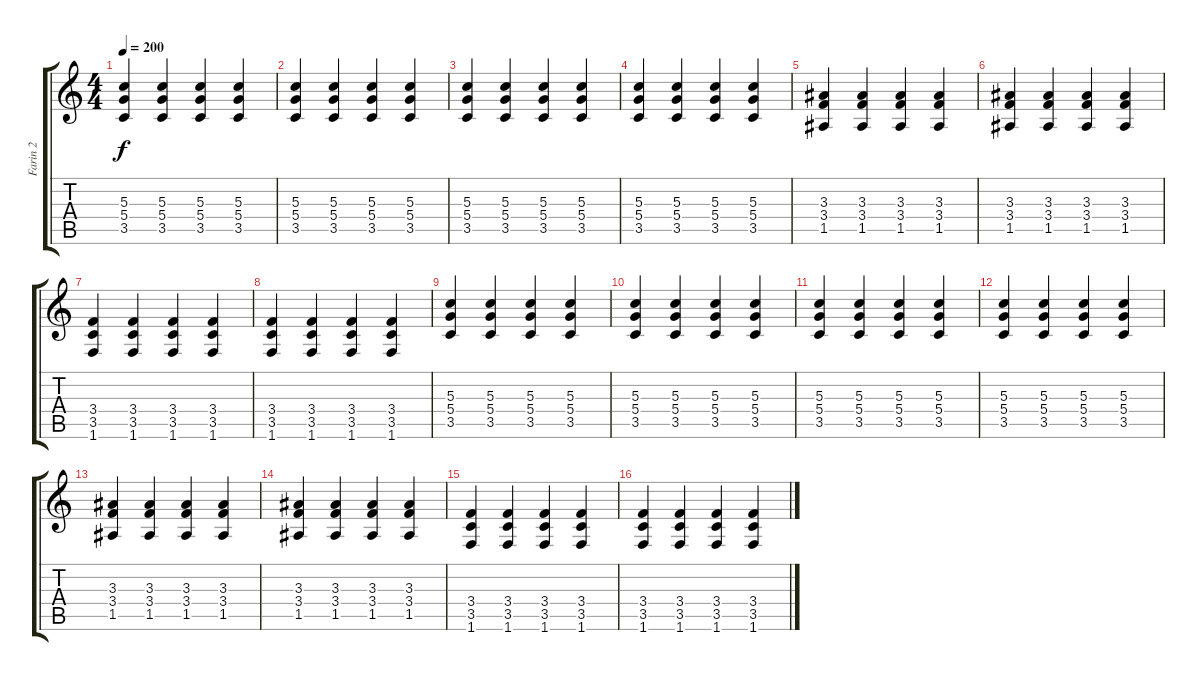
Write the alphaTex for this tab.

\track ("Farin 2" "Farin 2") {instrument overdrivenguitar}
\staff {score tabs}
\tuning (E4 B3 G3 D3 A2 E2) {hide}
\ts (4 4)
\tempo 200
\clef g2
\ks c
(5.3 5.4 3.5).4{dy f} (5.3 5.4 3.5).4 (5.3 5.4 3.5).4 (5.3 5.4 3.5).4 |
(5.3 5.4 3.5).4 (5.3 5.4 3.5).4 (5.3 5.4 3.5).4 (5.3 5.4 3.5).4 |
(5.3 5.4 3.5).4 (5.3 5.4 3.5).4 (5.3 5.4 3.5).4 (5.3 5.4 3.5).4 |
(5.3 5.4 3.5).4 (5.3 5.4 3.5).4 (5.3 5.4 3.5).4 (5.3 5.4 3.5).4 |
(3.3 3.4 1.5).4 (3.3 3.4 1.5).4 (3.3 3.4 1.5).4 (3.3 3.4 1.5).4 |
(3.3 3.4 1.5).4 (3.3 3.4 1.5).4 (3.3 3.4 1.5).4 (3.3 3.4 1.5).4 |
(3.4 3.5 1.6).4 (3.4 3.5 1.6).4 (3.4 3.5 1.6).4 (3.4 3.5 1.6).4 |
(3.4 3.5 1.6).4 (3.4 3.5 1.6).4 (3.4 3.5 1.6).4 (3.4 3.5 1.6).4 |
(5.3 5.4 3.5).4 (5.3 5.4 3.5).4 (5.3 5.4 3.5).4 (5.3 5.4 3.5).4 |
(5.3 5.4 3.5).4 (5.3 5.4 3.5).4 (5.3 5.4 3.5).4 (5.3 5.4 3.5).4 |
(5.3 5.4 3.5).4 (5.3 5.4 3.5).4 (5.3 5.4 3.5).4 (5.3 5.4 3.5).4 |
(5.3 5.4 3.5).4 (5.3 5.4 3.5).4 (5.3 5.4 3.5).4 (5.3 5.4 3.5).4 |
(3.3 3.4 1.5).4 (3.3 3.4 1.5).4 (3.3 3.4 1.5).4 (3.3 3.4 1.5).4 |
(3.3 3.4 1.5).4 (3.3 3.4 1.5).4 (3.3 3.4 1.5).4 (3.3 3.4 1.5).4 |
(3.4 3.5 1.6).4 (3.4 3.5 1.6).4 (3.4 3.5 1.6).4 (3.4 3.5 1.6).4 |
(3.4 3.5 1.6).4 (3.4 3.5 1.6).4 (3.4 3.5 1.6).4 (3.4 3.5 1.6).4
